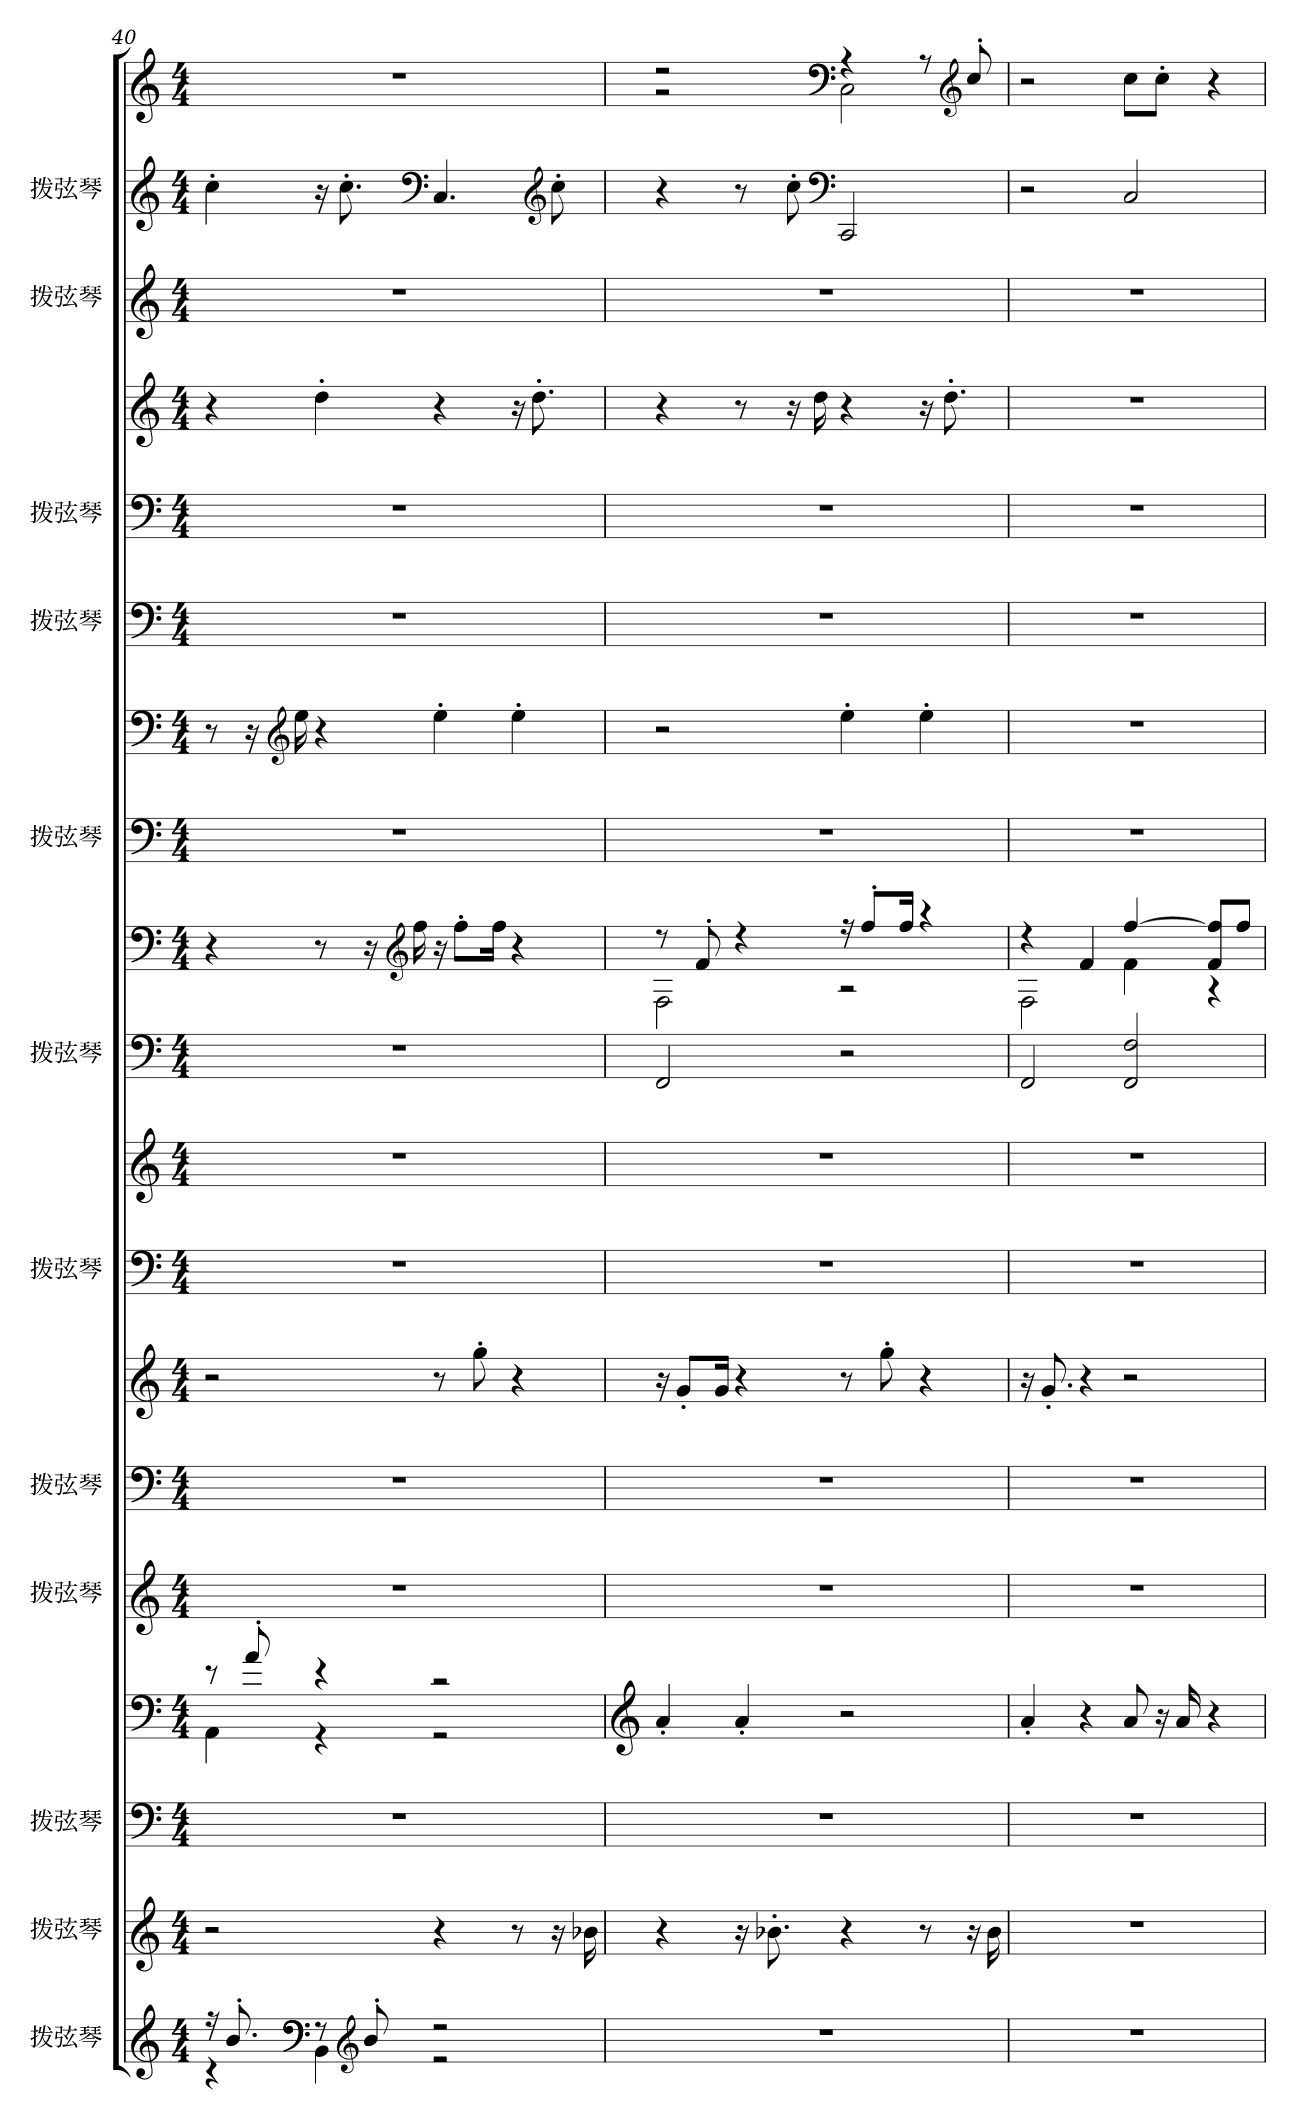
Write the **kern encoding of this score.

**kern	**kern	**kern	**kern	**kern	**kern	**kern	**kern	**kern	**kern	**kern	**kern	**kern	**kern	**kern	**kern	**kern	**kern	**kern
*part12	*part11	*part10	*part10	*part9	*part8	*part8	*part7	*part7	*part6	*part6	*part5	*part5	*part4	*part3	*part3	*part2	*part1	*part1
*staff19	*staff18	*staff17	*staff16	*staff15	*staff14	*staff13	*staff12	*staff11	*staff10	*staff9	*staff8	*staff7	*staff6	*staff5	*staff4	*staff3	*staff2	*staff1
*I"拨弦琴	*I"拨弦琴	*I"拨弦琴	*	*I"拨弦琴	*I"拨弦琴	*	*I"拨弦琴	*	*I"拨弦琴	*	*I"拨弦琴	*	*I"拨弦琴	*I"拨弦琴	*	*I"拨弦琴	*I"拨弦琴	*
!!LO:PB:g=z
*clefG2	*clefG2	*clefF4	*clefF4	*clefG2	*clefF4	*clefG2	*clefF4	*clefG2	*clefF4	*clefF4	*clefF4	*clefF4	*clefF4	*clefF4	*clefG2	*clefG2	*clefG2	*clefG2
*k[]	*k[]	*k[]	*k[]	*k[]	*k[]	*k[]	*k[]	*k[]	*k[]	*k[]	*k[]	*k[]	*k[]	*k[]	*k[]	*k[]	*k[]	*k[]
*M4/4	*M4/4	*M4/4	*M4/4	*M4/4	*M4/4	*M4/4	*M4/4	*M4/4	*M4/4	*M4/4	*M4/4	*M4/4	*M4/4	*M4/4	*M4/4	*M4/4	*M4/4	*M4/4
=40	=40	=40	=40	=40	=40	=40	=40	=40	=40	=40	=40	=40	=40	=40	=40	=40	=40	=40
*^	*	*	*^	*	*	*	*	*	*	*	*	*	*	*	*	*	*	*
16r	4r	2r	1r	8r	4AA\	1r	1r	2r	1r	1r	1r	4r	1r	8r	1r	1r	4r	1r	4cc'\	1r
8.b'/	.	.	.	.	.	.	.	.	.	.	.	.	.	.	.	.	.	.	.	.
.	.	.	.	8a'/	.	.	.	.	.	.	.	.	.	16r	.	.	.	.	.	.
*	*	*	*	*	*	*	*	*	*	*	*	*	*	*clefG2	*	*	*	*	*	*
.	.	.	.	.	.	.	.	.	.	.	.	.	.	16ee\	.	.	.	.	.	.
*clefF4	*	*	*	*	*	*	*	*	*	*	*	*	*	*	*	*	*	*	*	*
8r	4BB\	.	.	4r	4r	.	.	.	.	.	.	8r	.	4r	.	.	4dd'\	.	16r	.
.	.	.	.	.	.	.	.	.	.	.	.	.	.	.	.	.	.	.	8.cc'\	.
*clefG2	*	*	*	*	*	*	*	*	*	*	*	*	*	*	*	*	*	*	*	*
8b'/	.	.	.	.	.	.	.	.	.	.	.	16r	.	.	.	.	.	.	.	.
*	*	*	*	*	*	*	*	*	*	*	*	*clefG2	*	*	*	*	*	*	*	*
.	.	.	.	.	.	.	.	.	.	.	.	16ff\	.	.	.	.	.	.	.	.
*	*	*	*	*	*	*	*	*	*	*	*	*	*	*	*	*	*	*	*clefF4	*
2r	2r	4r	.	2r	2r	.	.	8r	.	.	.	16r	.	4ee'\	.	.	4r	.	4.C/	.
.	.	.	.	.	.	.	.	.	.	.	.	8ff'\L	.	.	.	.	.	.	.	.
.	.	.	.	.	.	.	.	8gg'\	.	.	.	.	.	.	.	.	.	.	.	.
.	.	.	.	.	.	.	.	.	.	.	.	16ff\Jk	.	.	.	.	.	.	.	.
.	.	8r	.	.	.	.	.	4r	.	.	.	4r	.	4ee'\	.	.	16r	.	.	.
.	.	.	.	.	.	.	.	.	.	.	.	.	.	.	.	.	8.dd'\	.	.	.
*	*	*	*	*	*	*	*	*	*	*	*	*	*	*	*	*	*	*	*clefG2	*
.	.	16r	.	.	.	.	.	.	.	.	.	.	.	.	.	.	.	.	8cc'\	.
.	.	16b-X\	.	.	.	.	.	.	.	.	.	.	.	.	.	.	.	.	.	.
*v	*v	*	*	*v	*v	*	*	*	*	*	*	*	*	*	*	*	*	*	*	*
=41	=41	=41	=41	=41	=41	=41	=41	=41	=41	=41	=41	=41	=41	=41	=41	=41	=41	=41
*	*	*	*clefG2	*	*	*	*	*	*	*	*	*	*	*	*	*	*	*
*	*	*	*	*	*	*	*	*	*	*^	*	*	*	*	*	*	*	*^
1r	4r	1r	4a'/	1r	1r	16r	1r	1r	2FF/	8r	2F\	1r	2r	1r	1r	4r	1r	4r	2r	2r
.	.	.	.	.	.	8g'/L	.	.	.	.	.	.	.	.	.	.	.	.	.	.
.	.	.	.	.	.	.	.	.	.	8f'/	.	.	.	.	.	.	.	.	.	.
.	.	.	.	.	.	16g/Jk	.	.	.	.	.	.	.	.	.	.	.	.	.	.
.	16r	.	4a'/	.	.	4r	.	.	.	4r	.	.	.	.	.	8r	.	8r	.	.
.	8.b-X'\	.	.	.	.	.	.	.	.	.	.	.	.	.	.	.	.	.	.	.
.	.	.	.	.	.	.	.	.	.	.	.	.	.	.	.	16r	.	8cc'\	.	.
.	.	.	.	.	.	.	.	.	.	.	.	.	.	.	.	16dd\	.	.	.	.
*	*	*	*	*	*	*	*	*	*	*	*	*	*	*	*	*	*	*clefF4	*clefF4	*
.	4r	.	2r	.	.	8r	.	.	2r	16r	2r	.	4ee'\	.	.	4r	.	2CC/	4r	2C\
.	.	.	.	.	.	.	.	.	.	8ff'/L	.	.	.	.	.	.	.	.	.	.
.	.	.	.	.	.	8gg'\	.	.	.	.	.	.	.	.	.	.	.	.	.	.
.	.	.	.	.	.	.	.	.	.	16ff/Jk	.	.	.	.	.	.	.	.	.	.
.	8r	.	.	.	.	4r	.	.	.	4r	.	.	4ee'\	.	.	16r	.	.	8r	.
.	.	.	.	.	.	.	.	.	.	.	.	.	.	.	.	8.dd'\	.	.	.	.
*	*	*	*	*	*	*	*	*	*	*	*	*	*	*	*	*	*	*	*clefG2	*
.	16r	.	.	.	.	.	.	.	.	.	.	.	.	.	.	.	.	.	8cc'/	.
.	16b-\	.	.	.	.	.	.	.	.	.	.	.	.	.	.	.	.	.	.	.
*	*	*	*	*	*	*	*	*	*	*	*	*	*	*	*	*	*	*	*v	*v
!!LO:PB:g=z
=42	=42	=42	=42	=42	=42	=42	=42	=42	=42	=42	=42	=42	=42	=42	=42	=42	=42	=42	=42
1r	1r	1r	4a'/	1r	1r	16r	1r	1r	2FF/	4r	2F\	1r	1r	1r	1r	1r	1r	2r	2r
.	.	.	.	.	.	8.g'/	.	.	.	.	.	.	.	.	.	.	.	.	.
.	.	.	4r	.	.	4r	.	.	.	4f/	.	.	.	.	.	.	.	.	.
.	.	.	8a/	.	.	2r	.	.	2FF/ 2F/	[4ff/	4f\	.	.	.	.	.	.	2C/	8cc\L
.	.	.	16r	.	.	.	.	.	.	.	.	.	.	.	.	.	.	.	8cc'\J
.	.	.	16a/	.	.	.	.	.	.	.	.	.	.	.	.	.	.	.	.
.	.	.	4r	.	.	.	.	.	.	8f/ 8ff/]L	4r	.	.	.	.	.	.	.	4r
.	.	.	.	.	.	.	.	.	.	8ff/J	.	.	.	.	.	.	.	.	.
*	*	*	*	*	*	*	*	*	*	*v	*v	*	*	*	*	*	*	*	*
=	=	=	=	=	=	=	=	=	=	=	=	=	=	=	=	=	=	=
*-	*-	*-	*-	*-	*-	*-	*-	*-	*-	*-	*-	*-	*-	*-	*-	*-	*-	*-
